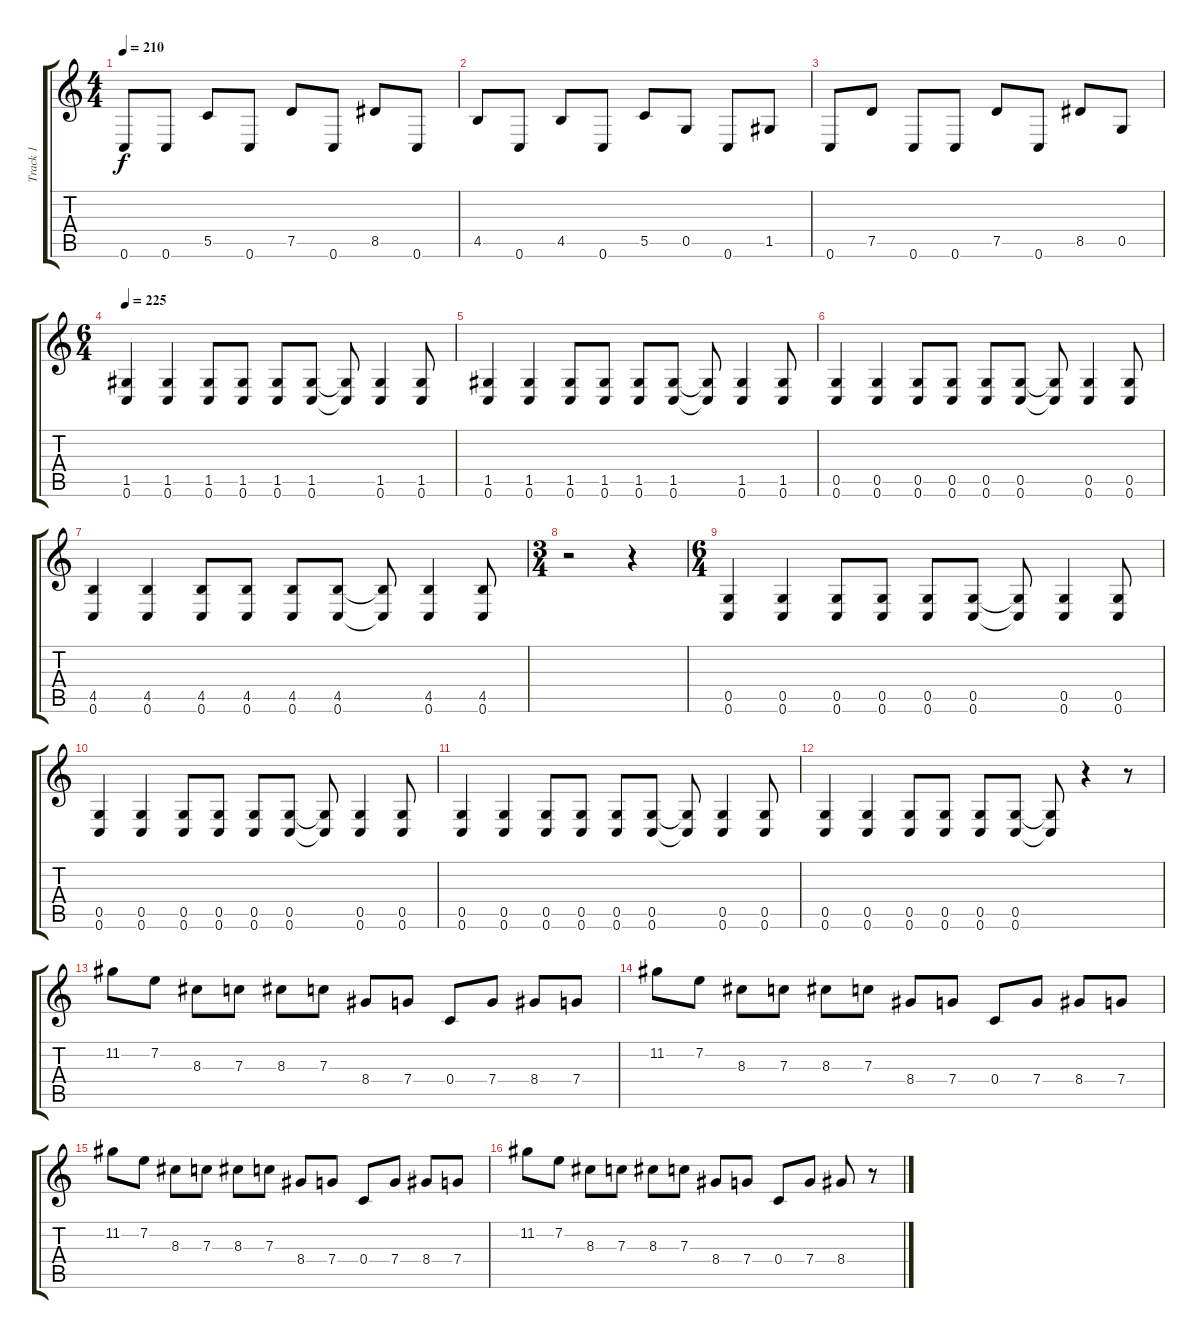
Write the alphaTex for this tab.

\track ("Track 1" "Track 1") {instrument overdrivenguitar}
\staff {score tabs}
\tuning (D4 A3 F3 C3 G2 C2) {hide}
\ts (4 4)
\tempo 210
\clef g2
\ks c
0.6.8{dy f} 0.6.8 5.5.8 0.6.8 7.5.8 0.6.8 8.5.8 0.6.8 |
4.5.8 0.6.8 4.5.8 0.6.8 5.5.8 0.5.8 0.6.8 1.5.8 |
0.6.8 7.5.8 0.6.8 0.6.8 7.5.8 0.6.8 8.5.8 0.5.8 |
\ts (6 4)
\tempo 225
(1.5 0.6).4 (1.5 0.6).4 (1.5 0.6).8 (1.5 0.6).8 (1.5 0.6).8 (1.5 0.6).8 (1.5{t} 0.6{t}).8 (1.5 0.6).4 (1.5 0.6).8 |
(1.5 0.6).4 (1.5 0.6).4 (1.5 0.6).8 (1.5 0.6).8 (1.5 0.6).8 (1.5 0.6).8 (1.5{t} 0.6{t}).8 (1.5 0.6).4 (1.5 0.6).8 |
(0.5 0.6).4 (0.5 0.6).4 (0.5 0.6).8 (0.5 0.6).8 (0.5 0.6).8 (0.5 0.6).8 (0.5{t} 0.6{t}).8 (0.5 0.6).4 (0.5 0.6).8 |
(4.5 0.6).4 (4.5 0.6).4 (4.5 0.6).8 (4.5 0.6).8 (4.5 0.6).8 (4.5 0.6).8 (4.5{t} 0.6{t}).8 (4.5 0.6).4 (4.5 0.6).8 |
\ts (3 4)
r.2 r.4 |
\ts (6 4)
(0.5 0.6).4 (0.5 0.6).4 (0.5 0.6).8 (0.5 0.6).8 (0.5 0.6).8 (0.5 0.6).8 (0.5{t} 0.6{t}).8 (0.5 0.6).4 (0.5 0.6).8 |
(0.5 0.6).4 (0.5 0.6).4 (0.5 0.6).8 (0.5 0.6).8 (0.5 0.6).8 (0.5 0.6).8 (0.5{t} 0.6{t}).8 (0.5 0.6).4 (0.5 0.6).8 |
(0.5 0.6).4 (0.5 0.6).4 (0.5 0.6).8 (0.5 0.6).8 (0.5 0.6).8 (0.5 0.6).8 (0.5{t} 0.6{t}).8 (0.5 0.6).4 (0.5 0.6).8 |
(0.5 0.6).4 (0.5 0.6).4 (0.5 0.6).8 (0.5 0.6).8 (0.5 0.6).8 (0.5 0.6).8 (0.5{t} 0.6{t}).8 r.4 r.8 |
11.2.8 7.2.8 8.3.8 7.3.8 8.3.8 7.3.8 8.4.8 7.4.8 0.4.8 7.4.8 8.4.8 7.4.8 |
11.2.8 7.2.8 8.3.8 7.3.8 8.3.8 7.3.8 8.4.8 7.4.8 0.4.8 7.4.8 8.4.8 7.4.8 |
11.2.8 7.2.8 8.3.8 7.3.8 8.3.8 7.3.8 8.4.8 7.4.8 0.4.8 7.4.8 8.4.8 7.4.8 |
11.2.8 7.2.8 8.3.8 7.3.8 8.3.8 7.3.8 8.4.8 7.4.8 0.4.8 7.4.8 8.4.8 r.8
